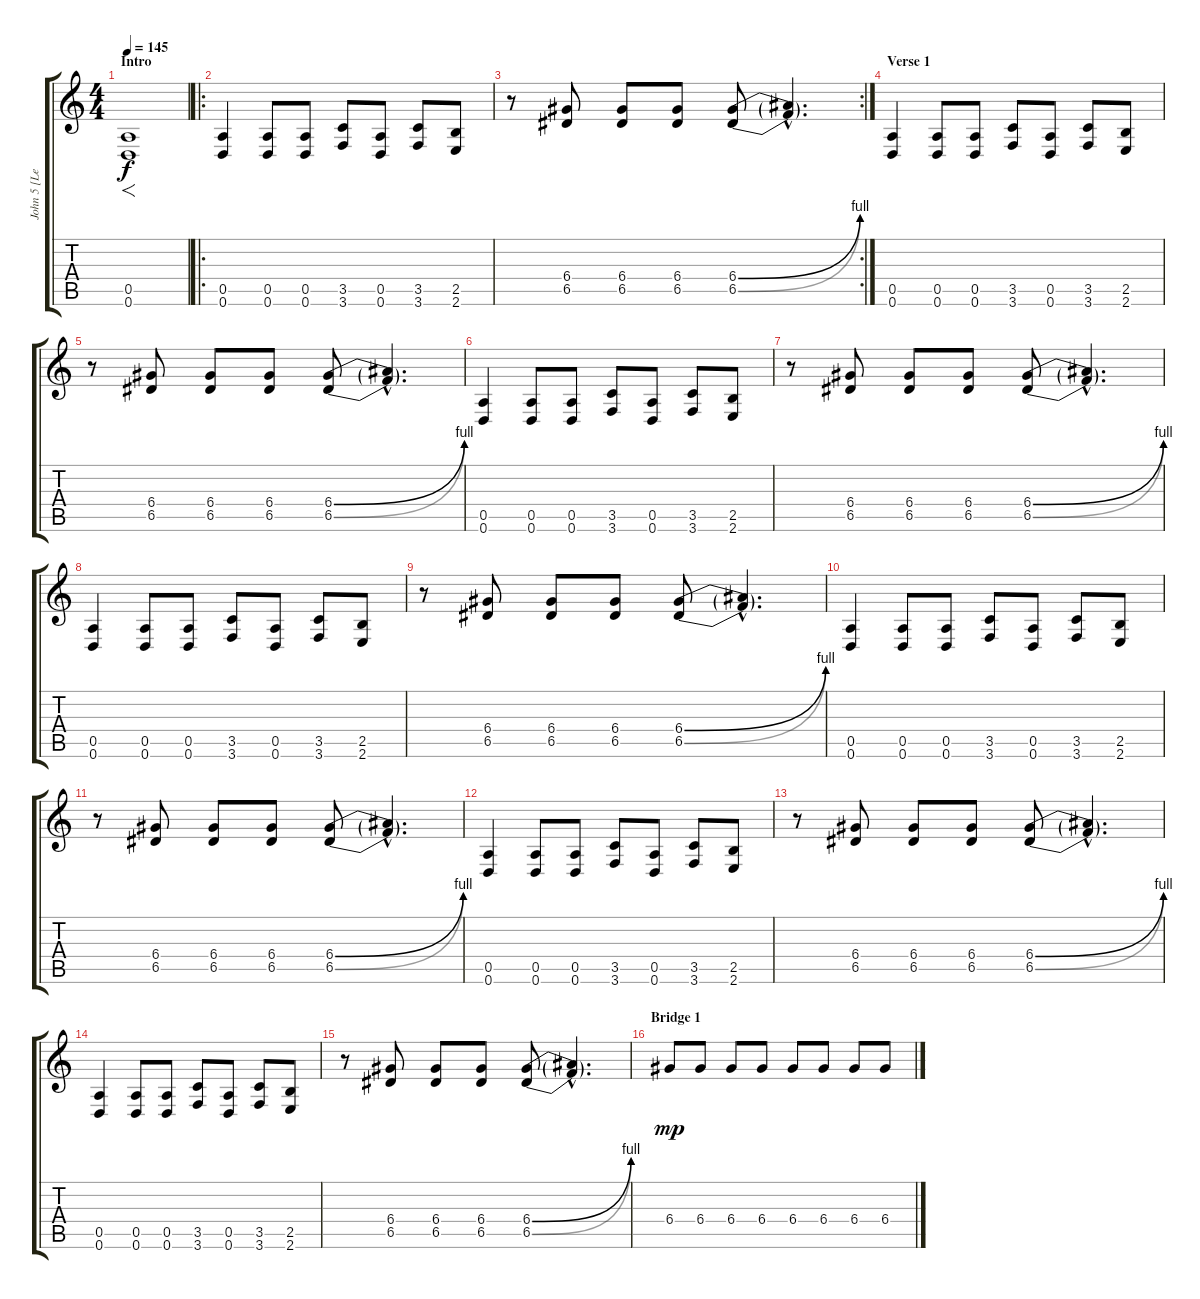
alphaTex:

\track ("John 5 [Lead Guitar]" "John 5 [Le") {instrument distortionguitar}
\staff {score tabs}
\tuning (E4 B3 G3 D3 A2 D2) {hide}
\ts (4 4)
\section ("" "Intro")
\tempo 145
\clef g2
\ks c
(0.5 0.6).1{f dy f instrument distortionguitar} |
\ro
(0.5 0.6).4 (0.5 0.6).8 (0.5 0.6).8 (3.5 3.6).8 (0.5 0.6).8 (3.5 3.6).8 (2.5 2.6).8 |
\rc 2
r.8 (6.4 6.5).8 (6.4 6.5).8 (6.4 6.5).8 (6.4{be (bend 0 0 60 4)} 6.5{be (bend 0 0 60 4)}).8 (6.4{hac t} 6.5{hac t}).4{d} |
\section ("" "Verse 1")
(0.5 0.6).4 (0.5 0.6).8 (0.5 0.6).8 (3.5 3.6).8 (0.5 0.6).8 (3.5 3.6).8 (2.5 2.6).8 |
r.8 (6.4 6.5).8 (6.4 6.5).8 (6.4 6.5).8 (6.4{be (bend 0 0 60 4)} 6.5{be (bend 0 0 60 4)}).8 (6.4{hac t} 6.5{hac t}).4{d} |
(0.5 0.6).4 (0.5 0.6).8 (0.5 0.6).8 (3.5 3.6).8 (0.5 0.6).8 (3.5 3.6).8 (2.5 2.6).8 |
r.8 (6.4 6.5).8 (6.4 6.5).8 (6.4 6.5).8 (6.4{be (bend 0 0 60 4)} 6.5{be (bend 0 0 60 4)}).8 (6.4{hac t} 6.5{hac t}).4{d} |
(0.5 0.6).4 (0.5 0.6).8 (0.5 0.6).8 (3.5 3.6).8 (0.5 0.6).8 (3.5 3.6).8 (2.5 2.6).8 |
r.8 (6.4 6.5).8 (6.4 6.5).8 (6.4 6.5).8 (6.4{be (bend 0 0 60 4)} 6.5{be (bend 0 0 60 4)}).8 (6.4{hac t} 6.5{hac t}).4{d} |
(0.5 0.6).4 (0.5 0.6).8 (0.5 0.6).8 (3.5 3.6).8 (0.5 0.6).8 (3.5 3.6).8 (2.5 2.6).8 |
r.8 (6.4 6.5).8 (6.4 6.5).8 (6.4 6.5).8 (6.4{be (bend 0 0 60 4)} 6.5{be (bend 0 0 60 4)}).8 (6.4{hac t} 6.5{hac t}).4{d} |
(0.5 0.6).4 (0.5 0.6).8 (0.5 0.6).8 (3.5 3.6).8 (0.5 0.6).8 (3.5 3.6).8 (2.5 2.6).8 |
r.8 (6.4 6.5).8 (6.4 6.5).8 (6.4 6.5).8 (6.4{be (bend 0 0 60 4)} 6.5{be (bend 0 0 60 4)}).8 (6.4{hac t} 6.5{hac t}).4{d} |
(0.5 0.6).4 (0.5 0.6).8 (0.5 0.6).8 (3.5 3.6).8 (0.5 0.6).8 (3.5 3.6).8 (2.5 2.6).8 |
r.8 (6.4 6.5).8 (6.4 6.5).8 (6.4 6.5).8 (6.4{be (bend 0 0 60 4)} 6.5{be (bend 0 0 60 4)}).8 (6.4{hac t} 6.5{hac t}).4{d} |
\section ("" "Bridge 1")
6.4.8{dy mp} 6.4.8 6.4.8 6.4.8 6.4.8 6.4.8 6.4.8 6.4.8
